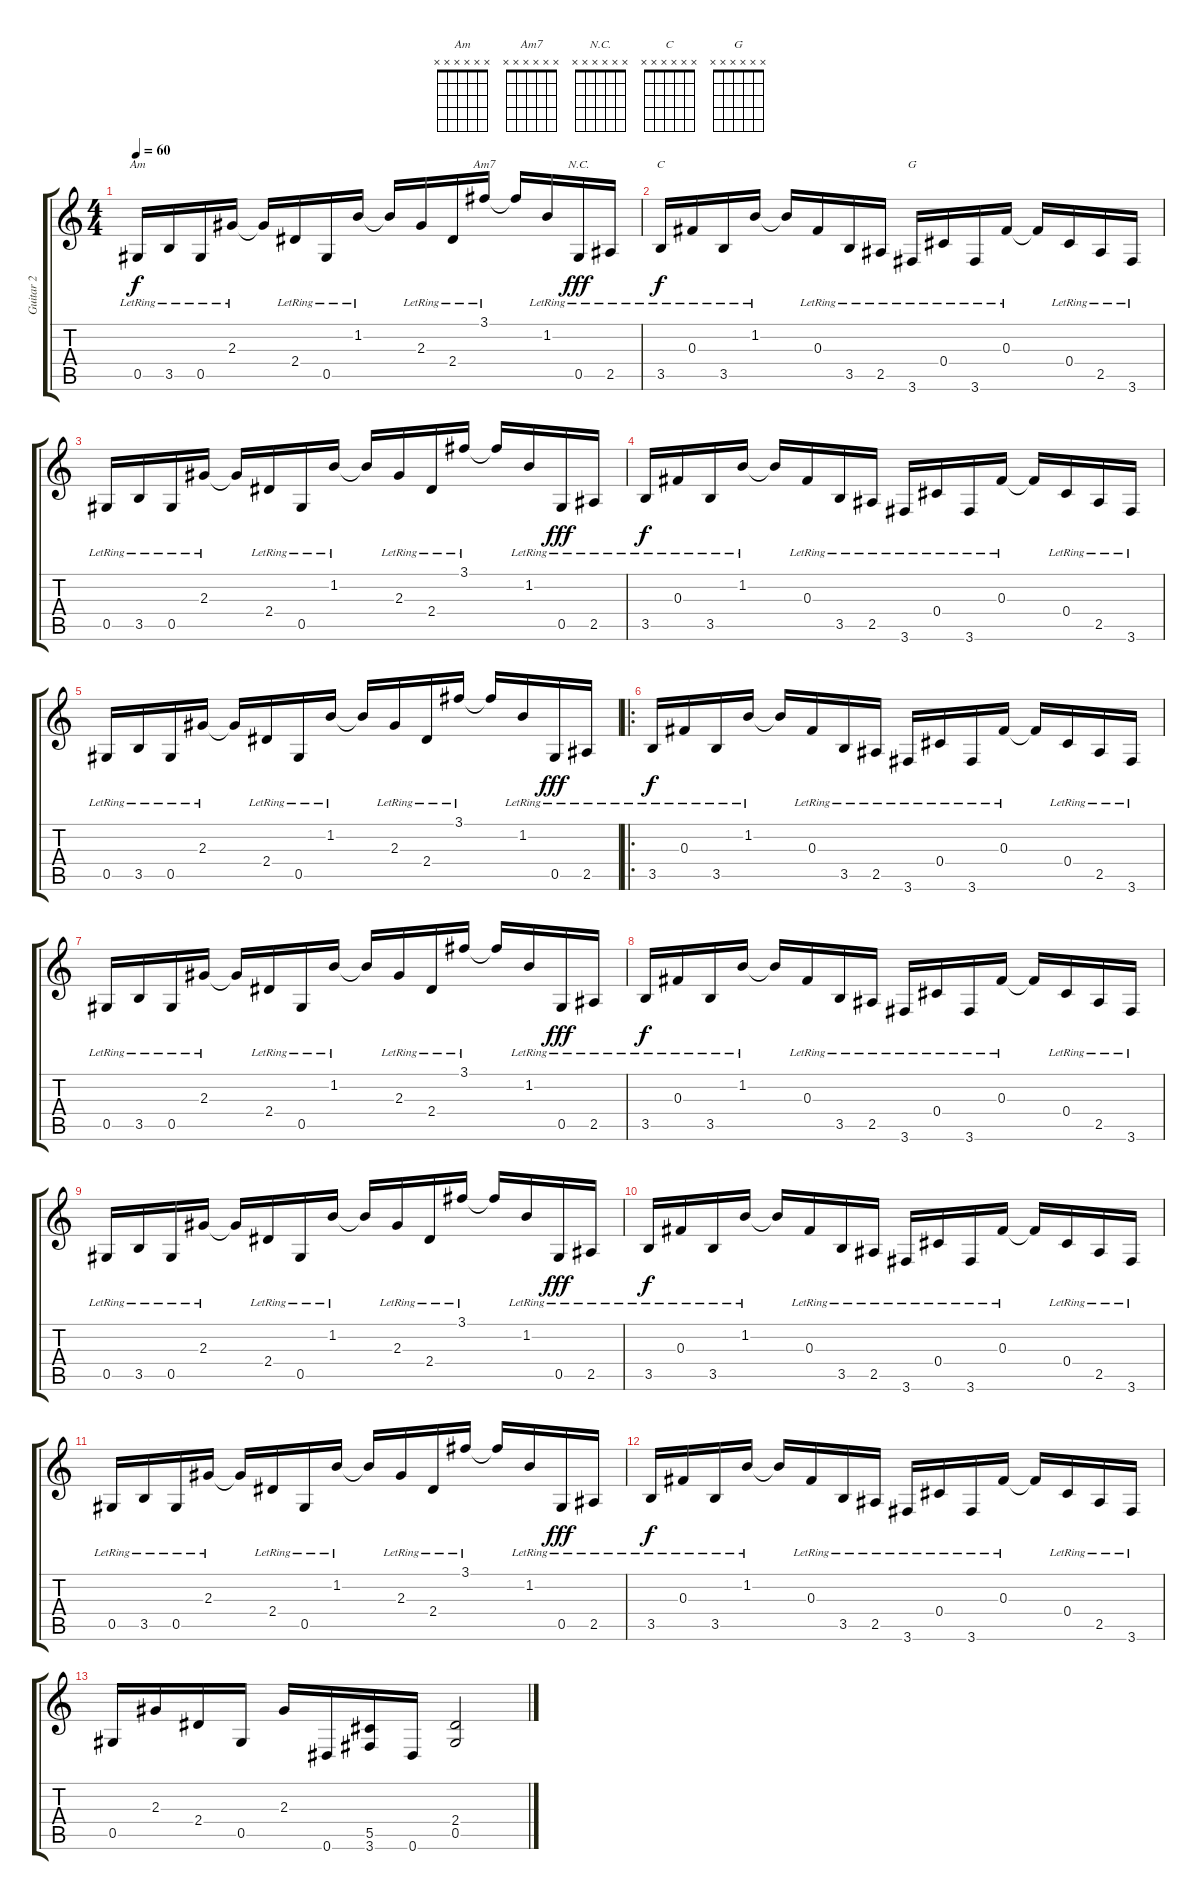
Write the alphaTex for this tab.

\track ("Guitar 2" "Guitar 2") {instrument electricguitarclean}
\staff {score tabs}
\tuning (Eb4 Bb3 Gb3 Db3 Ab2 Eb2) {hide}
\chord ("Am" x x x x x x)
\chord ("Am7" x x x x x x)
\chord ("N.C." x x x x x x)
\chord ("C" x x x x x x)
\chord ("G" x x x x x x)
\ts (4 4)
\tempo 60
\clef g2
\ks c
0.5{lr}.16{ch "Am" dy f} 3.5{lr}.16 0.5{lr}.16 2.3{lr}.16 2.3{t}.16 2.4{lr}.16 0.5{lr}.16 1.2{lr}.16 1.2{t}.16 2.3{lr}.16 2.4{lr}.16 3.1{lr}.16{ch "Am7"} 3.1{t}.16 1.2{lr}.16 0.5{lr}.16{ch "N.C." dy fff} 2.5{lr}.16 |
3.5{lr}.16{ch "C" dy f} 0.3{lr}.16 3.5{lr}.16 1.2{lr}.16 1.2{t}.16 0.3{lr}.16 3.5{lr}.16 2.5{lr}.16 3.6{lr}.16{ch "G"} 0.4{lr}.16 3.6{lr}.16 0.3{lr}.16 0.3{t}.16 0.4{lr}.16 2.5{lr}.16 3.6{lr}.16 |
0.5{lr}.16 3.5{lr}.16 0.5{lr}.16 2.3{lr}.16 2.3{t}.16 2.4{lr}.16 0.5{lr}.16 1.2{lr}.16 1.2{t}.16 2.3{lr}.16 2.4{lr}.16 3.1{lr}.16 3.1{t}.16 1.2{lr}.16 0.5{lr}.16{dy fff} 2.5{lr}.16 |
3.5{lr}.16{dy f} 0.3{lr}.16 3.5{lr}.16 1.2{lr}.16 1.2{t}.16 0.3{lr}.16 3.5{lr}.16 2.5{lr}.16 3.6{lr}.16 0.4{lr}.16 3.6{lr}.16 0.3{lr}.16 0.3{t}.16 0.4{lr}.16 2.5{lr}.16 3.6{lr}.16 |
0.5{lr}.16 3.5{lr}.16 0.5{lr}.16 2.3{lr}.16 2.3{t}.16 2.4{lr}.16 0.5{lr}.16 1.2{lr}.16 1.2{t}.16 2.3{lr}.16 2.4{lr}.16 3.1{lr}.16 3.1{t}.16 1.2{lr}.16 0.5{lr}.16{dy fff} 2.5{lr}.16 |
\ro
3.5{lr}.16{dy f} 0.3{lr}.16 3.5{lr}.16 1.2{lr}.16 1.2{t}.16 0.3{lr}.16 3.5{lr}.16 2.5{lr}.16 3.6{lr}.16 0.4{lr}.16 3.6{lr}.16 0.3{lr}.16 0.3{t}.16 0.4{lr}.16 2.5{lr}.16 3.6{lr}.16 |
0.5{lr}.16 3.5{lr}.16 0.5{lr}.16 2.3{lr}.16 2.3{t}.16 2.4{lr}.16 0.5{lr}.16 1.2{lr}.16 1.2{t}.16 2.3{lr}.16 2.4{lr}.16 3.1{lr}.16 3.1{t}.16 1.2{lr}.16 0.5{lr}.16{dy fff} 2.5{lr}.16 |
3.5{lr}.16{dy f} 0.3{lr}.16 3.5{lr}.16 1.2{lr}.16 1.2{t}.16 0.3{lr}.16 3.5{lr}.16 2.5{lr}.16 3.6{lr}.16 0.4{lr}.16 3.6{lr}.16 0.3{lr}.16 0.3{t}.16 0.4{lr}.16 2.5{lr}.16 3.6{lr}.16 |
0.5{lr}.16 3.5{lr}.16 0.5{lr}.16 2.3{lr}.16 2.3{t}.16 2.4{lr}.16 0.5{lr}.16 1.2{lr}.16 1.2{t}.16 2.3{lr}.16 2.4{lr}.16 3.1{lr}.16 3.1{t}.16 1.2{lr}.16 0.5{lr}.16{dy fff} 2.5{lr}.16 |
3.5{lr}.16{dy f} 0.3{lr}.16 3.5{lr}.16 1.2{lr}.16 1.2{t}.16 0.3{lr}.16 3.5{lr}.16 2.5{lr}.16 3.6{lr}.16 0.4{lr}.16 3.6{lr}.16 0.3{lr}.16 0.3{t}.16 0.4{lr}.16 2.5{lr}.16 3.6{lr}.16 |
0.5{lr}.16 3.5{lr}.16 0.5{lr}.16 2.3{lr}.16 2.3{t}.16 2.4{lr}.16 0.5{lr}.16 1.2{lr}.16 1.2{t}.16 2.3{lr}.16 2.4{lr}.16 3.1{lr}.16 3.1{t}.16 1.2{lr}.16 0.5{lr}.16{dy fff} 2.5{lr}.16 |
3.5{lr}.16{dy f} 0.3{lr}.16 3.5{lr}.16 1.2{lr}.16 1.2{t}.16 0.3{lr}.16 3.5{lr}.16 2.5{lr}.16 3.6{lr}.16 0.4{lr}.16 3.6{lr}.16 0.3{lr}.16 0.3{t}.16 0.4{lr}.16 2.5{lr}.16 3.6{lr}.16 |
0.5.16 2.3.16 2.4.16 0.5.16 2.3.16 0.6.16 (5.5 3.6).16 0.6.16 (2.4 0.5).2
